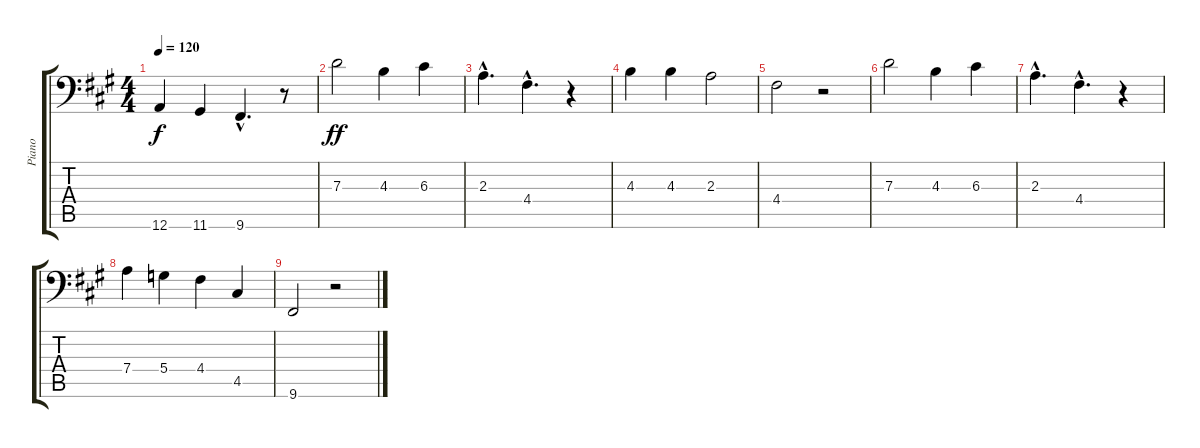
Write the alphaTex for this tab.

\track ("Piano" "Piano") {instrument acousticgrandpiano}
\staff {score tabs}
\tuning (E4 B3 G3 D3 A2 A1) {hide}
\ts (4 4)
\tempo 120
\clef f4
\ks f#minor
12.6.4{dy f} 11.6.4 9.6{hac}.4{d} r.8 |
7.3.2{dy ff} 4.3.4 6.3.4 |
2.3{hac}.4{d} 4.4{hac}.4{d} r.4 |
4.3.4 4.3.4 2.3.2 |
4.4.2 r.2 |
7.3.2 4.3.4 6.3.4 |
2.3{hac}.4{d} 4.4{hac}.4{d} r.4 |
7.4.4 5.4.4 4.4.4 4.5.4 |
9.6.2 r.2
